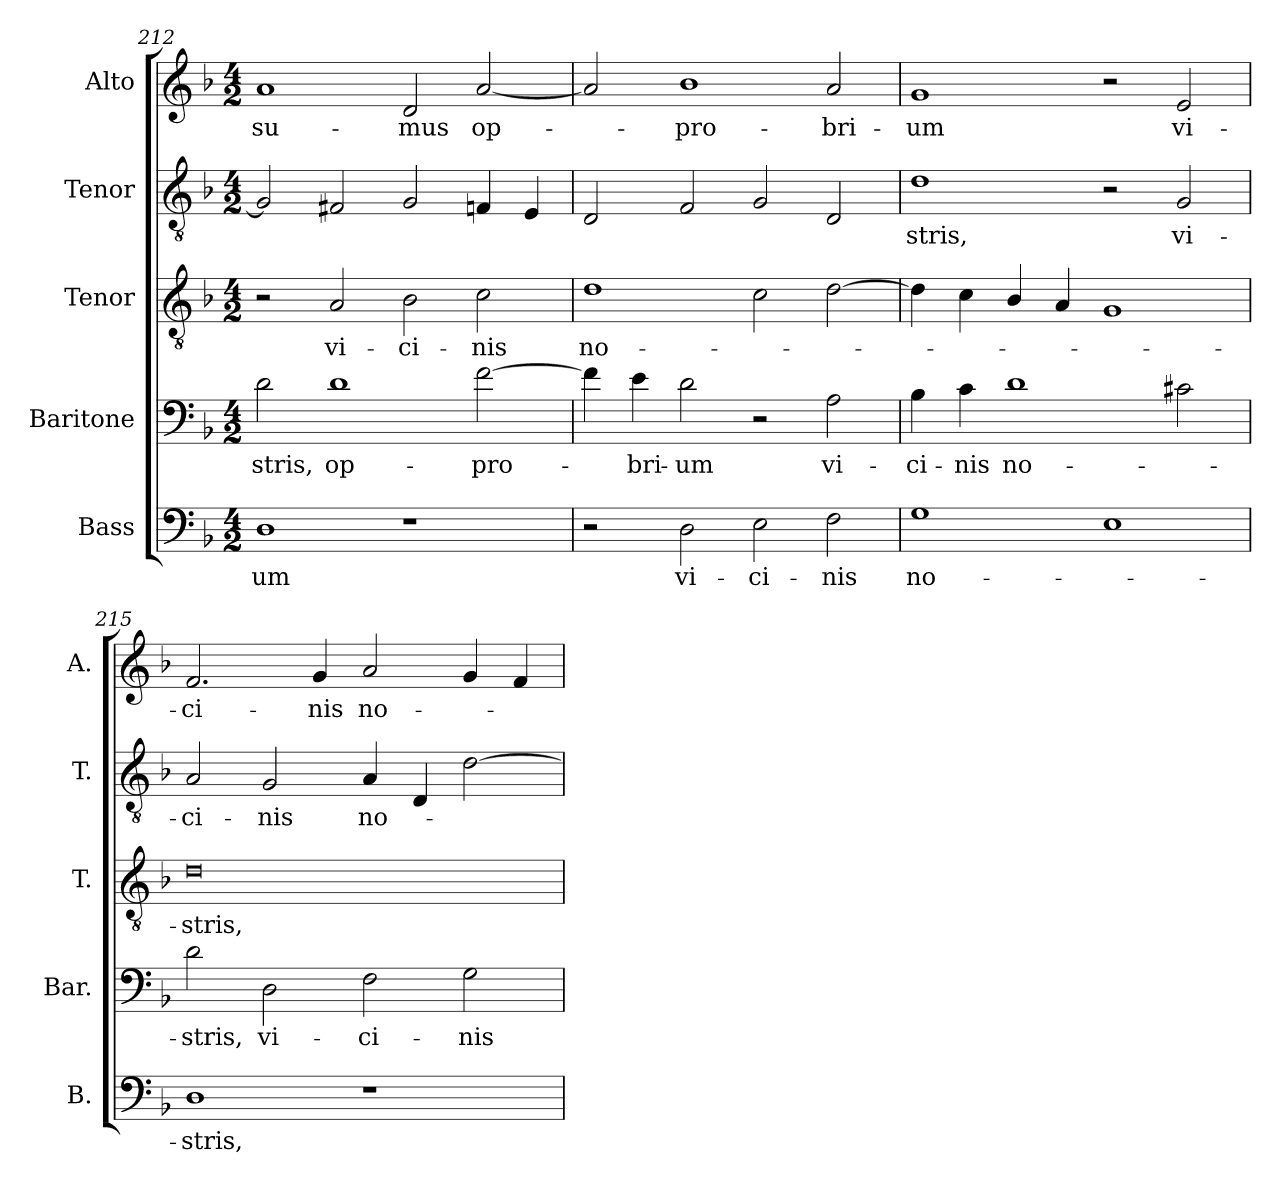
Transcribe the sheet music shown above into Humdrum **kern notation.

**kern	**text	**kern	**text	**kern	**text	**kern	**text	**kern	**text
*part5	*part5	*part4	*part4	*part3	*part3	*part2	*part2	*part1	*part1
*staff5	*staff5	*staff4	*staff4	*staff3	*staff3	*staff2	*staff2	*staff1	*staff1
*I"Bass	*	*I"Baritone	*	*I"Tenor	*	*I"Tenor	*	*I"Alto	*
*I'B.	*	*I'Bar.	*	*I'T.	*	*I'T.	*	*I'A.	*
*clefF4	*	*clefF4	*	*clefGv2	*	*clefGv2	*	*clefG2	*
*	*	*	*	*ITrd7c12	*	*ITrd7c12	*	*	*
*k[b-]	*	*k[b-]	*	*k[b-]	*	*k[b-]	*	*k[b-]	*
*F:	*	*F:	*	*F:	*	*F:	*	*F:	*
*M4/2	*	*M4/2	*	*M4/2	*	*M4/2	*	*M4/2	*
=212	=212	=212	=212	=212	=212	=212	=212	=212	=212
!	!LO:LY:b:color=#000000	!	!	!	!	!	!	!	!
!	!	!	!LO:LY:b:color=#000000	!	!	!	!	!	!
!	!	!	!	!	!	!	!	!	!LO:LY:b:color=#000000
1Di	-um	2di\	-stris,	2r	.	2GGi/]	.	1ai	su-
!	!	!	!LO:LY:b:color=#000000	!	!	!	!	!	!
!	!	!	!	!	!LO:LY:b:color=#000000	!	!	!	!
.	.	1di	op-	2AAi/	vi-	2FF#Xi/	.	.	.
!	!	!	!	!	!LO:LY:b:color=#000000	!	!	!	!
!	!	!	!	!	!	!	!	!	!LO:LY:b:color=#000000
1r	.	.	.	2BB-i\	-ci-	2GGi/	.	2di/	-mus
!	!	!	!LO:LY:b:color=#000000	!	!	!	!	!	!
!	!	!	!	!	!LO:LY:b:color=#000000	!	!	!	!
!	!	!	!	!	!	!	!	!	!LO:LY:b:color=#000000
.	.	[2fi\	-pro-	2Ci\	-nis	4FFni/	.	[2ai/	op-
.	.	.	.	.	.	4EEi/	.	.	.
=213	=213	=213	=213	=213	=213	=213	=213	=213	=213
!	!	!	!	!	!LO:LY:b:color=#000000	!	!	!	!
2r	.	4fi\]	.	1Di	no-	2DDi/	.	2ai/]	.
!	!	!	!LO:LY:b:color=#000000	!	!	!	!	!	!
.	.	4ei\	-bri-	.	.	.	.	.	.
!	!LO:LY:b:color=#000000	!	!	!	!	!	!	!	!
!	!	!	!LO:LY:b:color=#000000	!	!	!	!	!	!
!	!	!	!	!	!	!	!	!	!LO:LY:b:color=#000000
2Di\	vi-	2di\	-um	.	.	2FFi/	.	1b-i	-pro-
!	!LO:LY:b:color=#000000	!	!	!	!	!	!	!	!
2Ei\	-ci-	2r	.	2Ci\	.	2GGi/	.	.	.
!	!LO:LY:b:color=#000000	!	!	!	!	!	!	!	!
!	!	!	!LO:LY:b:color=#000000	!	!	!	!	!	!
!	!	!	!	!	!	!	!	!	!LO:LY:b:color=#000000
2Fi\	-nis	2Ai\	vi-	[2Di\	.	2DDi/	.	2ai/	-bri-
!!LO:LB:g=z
=214	=214	=214	=214	=214	=214	=214	=214	=214	=214
!	!LO:LY:b:color=#000000	!	!	!	!	!	!	!	!
!	!	!	!LO:LY:b:color=#000000	!	!	!	!	!	!
!	!	!	!	!	!	!	!LO:LY:b:color=#000000	!	!
!	!	!	!	!	!	!	!	!	!LO:LY:b:color=#000000
1Gi	no-	4B-i\	-ci-	4Di\]	.	1Di	-stris,	1gi	-um
!	!	!	!LO:LY:b:color=#000000	!	!	!	!	!	!
.	.	4ci\	-nis	4Ci\	.	.	.	.	.
!	!	!	!LO:LY:b:color=#000000	!	!	!	!	!	!
.	.	1di	no-	4BB-i/	.	.	.	.	.
.	.	.	.	4AAi/	.	.	.	.	.
1Ei	.	.	.	1GGi	.	2r	.	2r	.
!	!	!	!	!	!	!	!LO:LY:b:color=#000000	!	!
!	!	!	!	!	!	!	!	!	!LO:LY:b:color=#000000
.	.	2c#Xi\	.	.	.	2GGi/	vi-	2ei/	vi-
=215	=215	=215	=215	=215	=215	=215	=215	=215	=215
!	!LO:LY:b:color=#000000	!	!	!	!	!	!	!	!
!	!	!	!LO:LY:b:color=#000000	!	!	!	!	!	!
!	!	!	!	!	!LO:LY:b:color=#000000	!	!	!	!
!	!	!	!	!	!	!	!LO:LY:b:color=#000000	!	!
!	!	!	!	!	!	!	!	!	!LO:LY:b:color=#000000
1Di	-stris,	2di\	-stris,	0Di	-stris,	2AAi/	-ci-	2.fi/	-ci-
!	!	!	!LO:LY:b:color=#000000	!	!	!	!	!	!
!	!	!	!	!	!	!	!LO:LY:b:color=#000000	!	!
.	.	2Di\	vi-	.	.	2GGi/	-nis	.	.
!	!	!	!	!	!	!	!	!	!LO:LY:b:color=#000000
.	.	.	.	.	.	.	.	4gi/	-nis
!	!	!	!LO:LY:b:color=#000000	!	!	!	!	!	!
!	!	!	!	!	!	!	!LO:LY:b:color=#000000	!	!
!	!	!	!	!	!	!	!	!	!LO:LY:b:color=#000000
1r	.	2Fi\	-ci-	.	.	4AAi/	no-	2ai/	no-
.	.	.	.	.	.	4DDi/	.	.	.
!	!	!	!LO:LY:b:color=#000000	!	!	!	!	!	!
.	.	2Gi\	-nis	.	.	[2Di\	.	4gi/	.
.	.	.	.	.	.	.	.	4fi/	.
=	=	=	=	=	=	=	=	=	=
*-	*-	*-	*-	*-	*-	*-	*-	*-	*-
